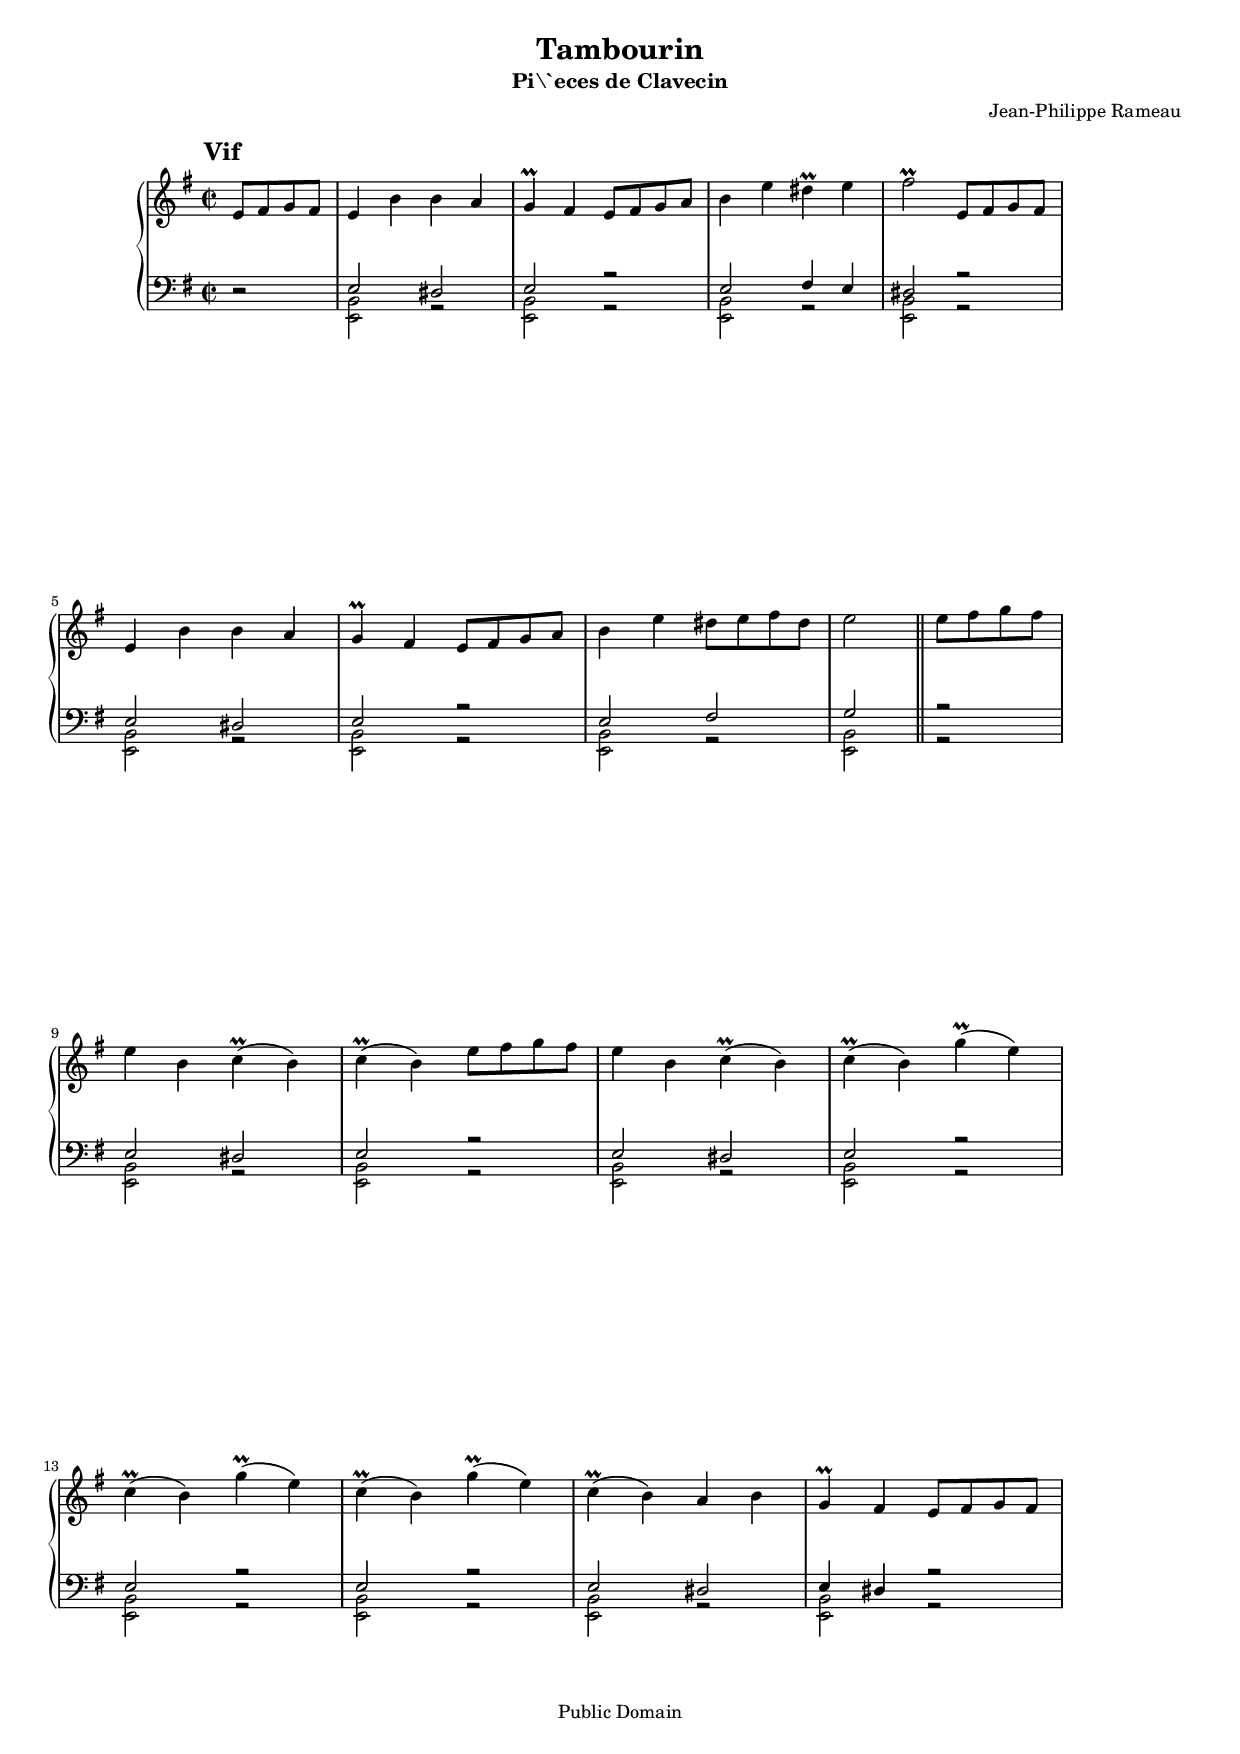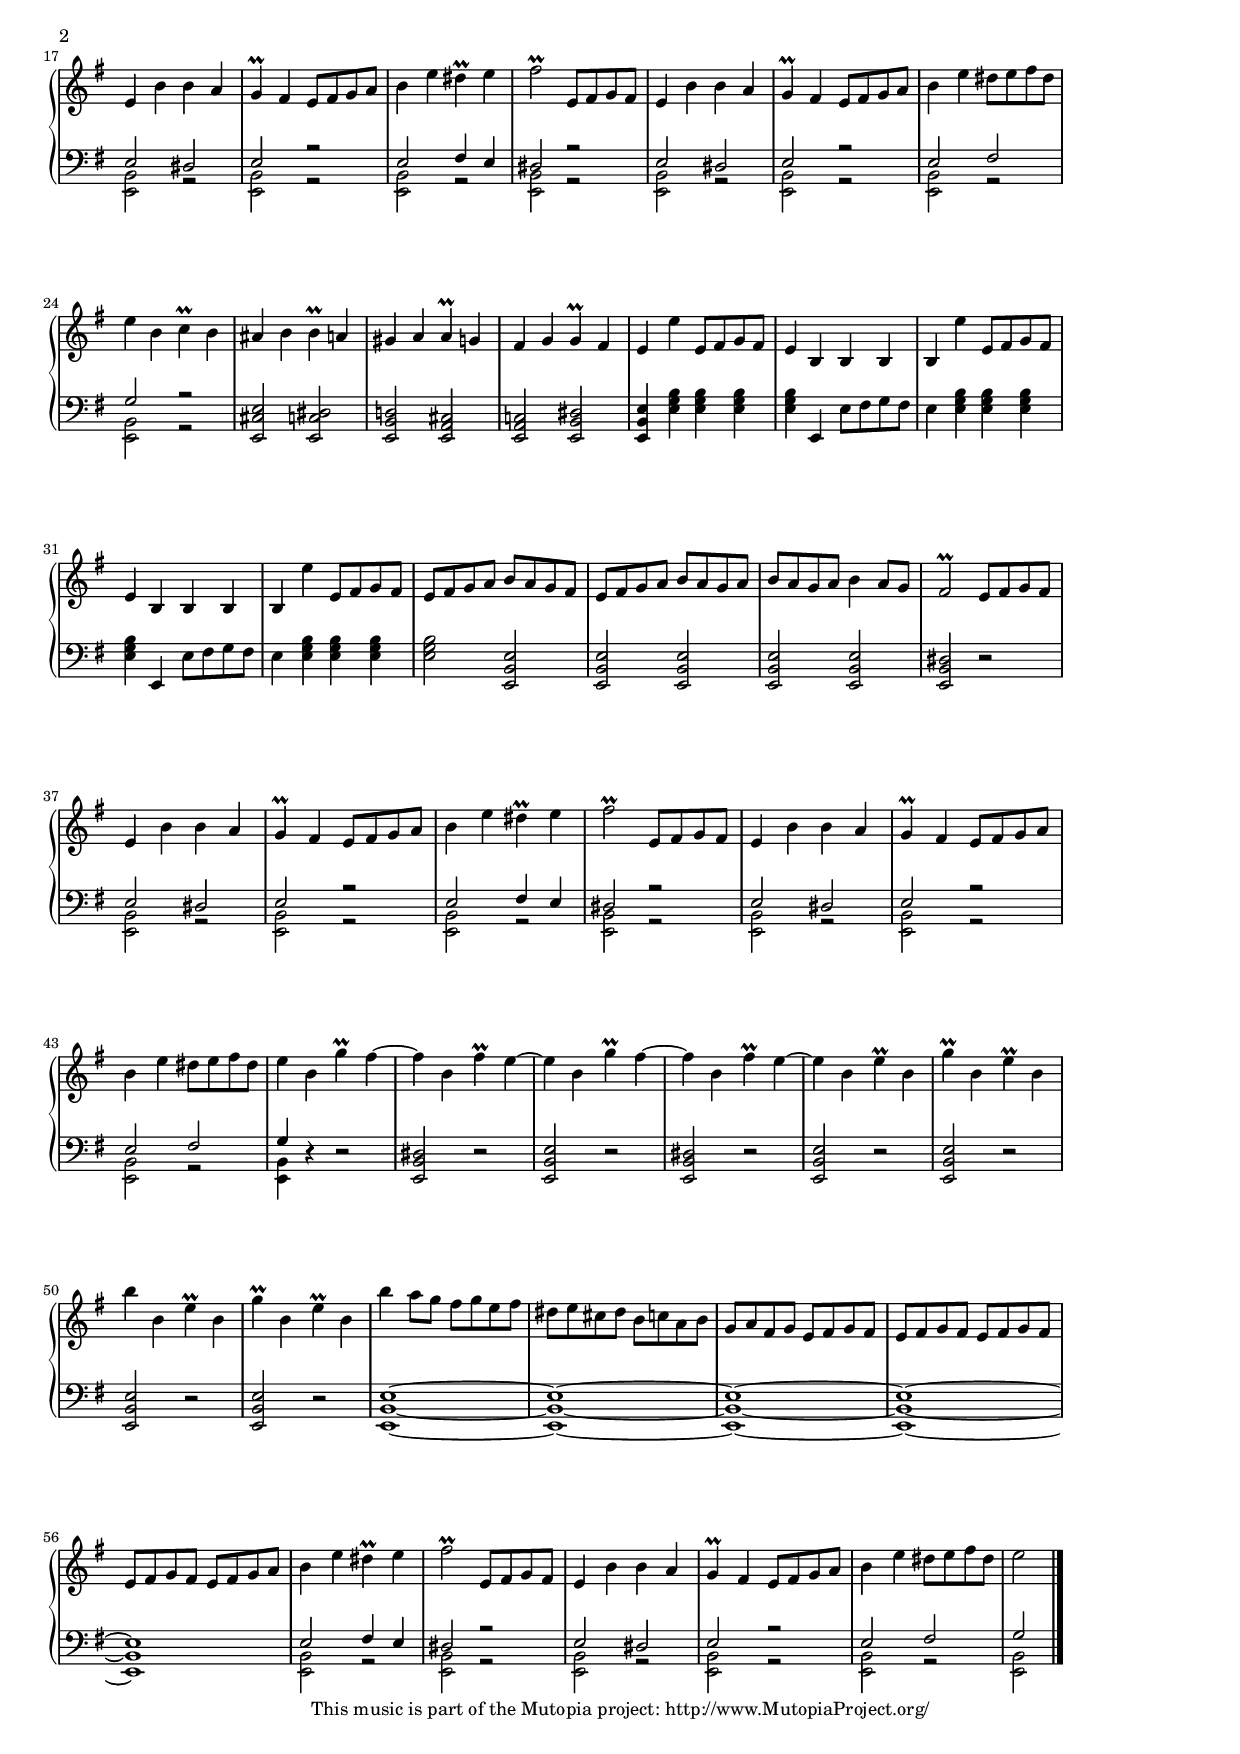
#(set-global-staff-size 16)
\include "catalan.ly"

\version "2.7.40"

\header {
	title = "Tambourin"
	composer = "Jean-Philippe Rameau"
	subtitle = "Pi\`eces de Clavecin"
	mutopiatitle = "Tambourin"
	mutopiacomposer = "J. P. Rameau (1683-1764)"
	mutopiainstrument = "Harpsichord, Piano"
	date = "1724"
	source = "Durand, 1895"
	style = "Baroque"
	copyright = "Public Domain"
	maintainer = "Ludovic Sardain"
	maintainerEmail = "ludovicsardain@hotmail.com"
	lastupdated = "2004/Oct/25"

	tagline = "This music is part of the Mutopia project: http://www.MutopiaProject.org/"
}

droite =  \relative do'{
	\time 2/2
	\key mi \minor
	\partial 2
	\once\override TextScript #'extra-offset = #'(-3.5 . 2)
	mi8^\markup { \bold \fontsize #2.5 Vif } fad sol fad |
	mi4 si' si la |
	sol-\prall fad mi8 fad sol la |
	si4 mi red-\prall mi |
	fad2-\prall mi,8 fad sol fad |
	mi4 si' si la |
	sol-\prall fad mi8 fad sol la |
	si4 mi red8 mi fad red |
	mi2 \bar "||" mi8 fad sol fad |
	mi4 si do-\prall( si) |
	do-\prall( si) mi8 fad sol fad |
	mi4 si do-\prall( si) |
	do-\prall( si) sol'-\prall( mi) |
	do-\prall( si) sol'-\prall( mi) |
	do-\prall( si) sol'-\prall( mi) |
	do-\prall( si) la si |
	sol-\prall fad mi8 fad sol fad |\pageBreak
	mi4 si' si la |
	sol-\prall fad mi8 fad sol la |
	si4 mi red-\prall mi |
	fad2-\prall mi,8 fad sol fad |
	mi4 si' si la |
	sol-\prall fad mi8 fad sol la |
	si4 mi red8 mi fad red |
	mi4 si do-\prall si |
	lad si si-\prall la |
	sold la la-\prall sol |
	fad sol sol-\prall fad |
	mi mi' mi,8 fad sol fad |
	mi4 si si si |
	si mi' mi,8 fad sol fad |
	mi4 si si si |
	si mi'4 mi,8 fad sol fad |
	mi fad sol la si la sol fad |
	mi fad sol la si la sol la |
	si la sol la si4 la8 sol |
	fad2-\prall mi8 fad sol fad |
	mi4 si' si la |
	sol-\prall fad mi8 fad sol la |
	si4 mi red-\prall mi |
	fad2-\prall mi,8 fad sol fad |
	mi4 si' si la |
	sol-\prall fad mi8 fad sol la |
	si4 mi red8 mi fad red |
	mi4 si sol'-\prall fad~ |
	fad si, fad'-\prall mi~ |
	mi4 si sol'-\prall fad~ |
	fad si, fad'-\prall mi~ |
	mi si mi-\prall si |
	sol'-\prall si, mi-\prall si |
	si' si, mi-\prall si |
	sol'-\prall si, mi-\prall si |
	si'4 la8 sol fad sol mi fad |
	red mi dod red si do la si |
	sol la fad sol mi fad sol fad |
	mi fad sol fad mi fad sol fad |
	mi fad sol fad mi fad sol la |
	si4 mi red-\prall mi |
	fad2-\prall mi,8 fad sol fad |
	mi4 si' si la |
	sol-\prall fad mi8 fad sol la |
	si4 mi red8 mi fad red |
	mi2
	\bar "|."
}

gauche =  \relative do {
	\clef bass
	\key mi \minor
	r2 |
	<< { \voiceOne mi2 red |
	mi r |
	mi fad4 mi |
	red2 r |
	mi red |
	mi r |
	mi fad |
	sol } \\
	{\voiceTwo <mi, si'>2 r |
	<mi si'> r |
	<mi si'> r |
	<mi si'> r |
	<mi si'> r |
	<mi si'> r |
	<mi si'> r |
	<mi si'> } >>
	<< { \voiceOne r2 |
	mi'2 red |
	mi r |
	mi red |
	mi r |
	mi r |
	mi r |
	mi red |
	mi4 red } \\
	{\voiceTwo r2 |
	<mi, si'>2 r |
	<mi si'> r |
	<mi si'> r |
	<mi si'> r |
	<mi si'> r |
	<mi si'> r |
	<mi si'> r |
	<mi si'> } >>
	<< { \voiceOne r2 |
	mi'2 red |
	mi r |
	mi fad4 mi |
	red2 r |
	mi red |
	mi r |
	mi fad |
	sol r} \\
	{\voiceTwo r2 |
	<mi, si'>2 r |
	<mi si'> r |
	<mi si'> r |
	<mi si'> r |
	<mi si'> r |
	<mi si'> r |
	<mi si'> r |
	<mi si'> r} >>
	<mi dod' mi>2 <mi do' red> |
	<mi si' re!> <mi la dod> |
	<mi la do!> <mi si' red> |
	<mi si' mi>4 <mi' sol si> <mi sol si> <mi sol si> |
	<mi sol si> mi, mi'8 fad sol fad |
	mi4 <mi sol si> <mi sol si> <mi sol si> |
	<mi sol si> mi, mi'8 fad sol fad |
	mi4 <mi sol si> <mi sol si> <mi sol si> |
	<mi sol si>2 <mi, si' mi> |
	<mi si' mi> <mi si' mi> |
	<mi si' mi> <mi si' mi> |
	<mi si' red> r2 |
	<< { \voiceOne mi'2 red |
	mi r |
	mi fad4 mi |
	red2 r |
	mi red |
	mi r |
	mi fad |
	sol4 } \\
	{\voiceTwo <mi, si'>2 r |
	<mi si'> r |
	<mi si'> r |
	<mi si'> r |
	<mi si'> r |
	<mi si'> r |
	<mi si'> r |
	<mi si'>4 } >>
	r4 r2 |
	<mi si' red>2 r |
	<mi si' mi>2 r |
	<mi si' red>2 r |
	<mi si' mi>2 r |
	<mi si' mi>2 r |
	<mi si' mi>2 r |
	<mi si' mi>2 r |
	<mi si' mi>1~ |
	<mi si' mi>1~ |
	<mi si' mi>1~ |
	<mi si' mi>1~ |
	<mi si' mi>1 |
	<< { \voiceOne mi'2 fad4 mi |
	red2 r |
	mi red |
	mi r |
	mi fad |
	sol } \\
	{\voiceTwo <mi, si'> r |
	<mi si'> r |
	<mi si'> r |
	<mi si'> r |
	<mi si'> r |
	<mi si'> } >>
}

\score {
	\context PianoStaff  <<
		\context Staff = "up" <<
			\override Staff.VerticalAxisGroup #'minimum-Y-extent = #'(-4 . 6)
			\droite
		>>
		\context Staff = "down" <<
			\override Staff.VerticalAxisGroup #'minimum-Y-extent = #'(-6 . 4)
			\gauche
		>>
	>>

\layout {
	line-width = 17.0 \cm
	textheight = 24.0 \cm
	\context {
		\PianoStaff
	 \override VerticalAlignment #'forced-distance = #10
	}
}


\midi { \tempo 4 = 80 }

}
